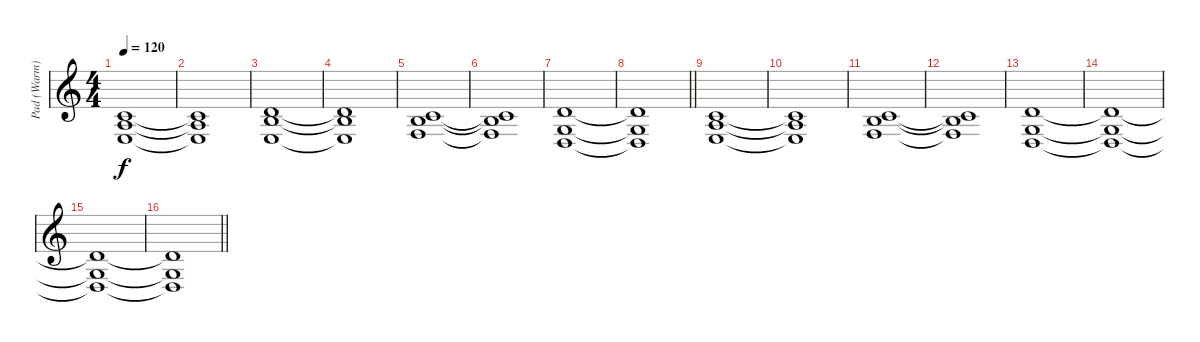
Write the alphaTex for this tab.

\track ("Pad (Warm) " "Pad (Warm)") {instrument pad2warm}
\staff {score}
\tuning (D4 A3 F3 C3 G2 C2) {hide}
\ts (4 4)
\tempo 120
\clef g2
\ks c
(3.2 4.3 4.4).1{dy f} |
(3.2{t} 4.3{t} 4.4{t}).1 |
(0.1 2.2 4.4).1 |
(0.1{t} 2.2{t} 4.4{t}).1 |
(3.2 6.3 5.4).1 |
(3.2{t} 6.3{t} 5.4{t}).1 |
(0.1 2.3 2.4).1 |
\barLineRight lightlight
(0.1{t} 2.3{t} 2.4{t}).1 |
(3.2 4.3 4.4).1 |
(3.2{t} 4.3{t} 4.4{t}).1 |
(3.2 6.3 5.4).1 |
(3.2{t} 6.3{t} 5.4{t}).1 |
(5.2 2.3 2.4).1 |
(5.2{t} 2.3{t} 2.4{t}).1 |
(5.2{t} 2.3{t} 2.4{t}).1 |
\barLineRight lightlight
(5.2{t} 2.3{t} 2.4{t}).1
